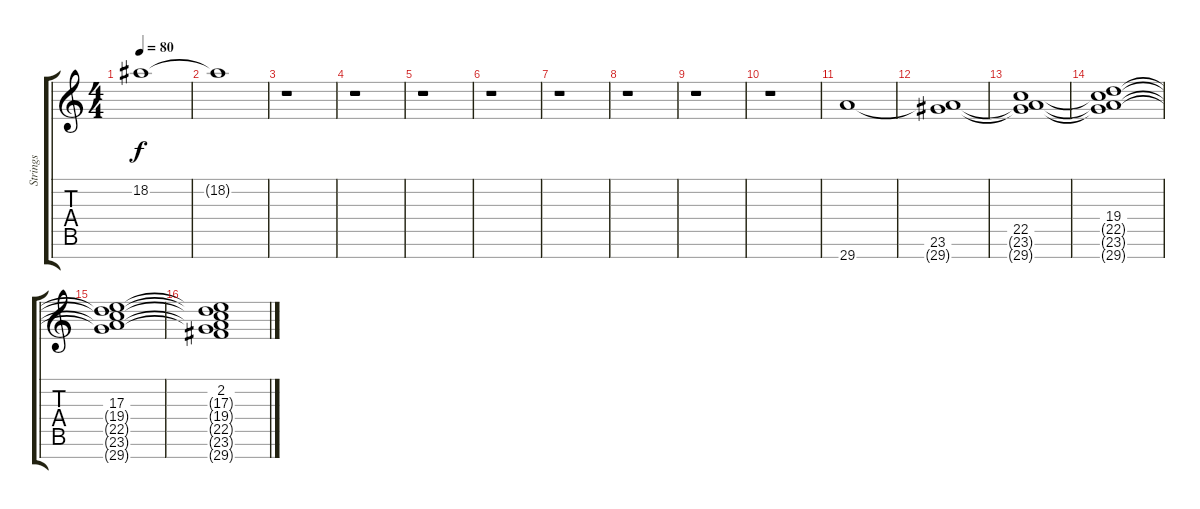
\track ("Strings" "Strings") {instrument stringensemble2}
\staff {score tabs}
\tuning (A4 E4 B3 G3 D3 A2 E2) {hide}
\ts (4 4)
\tempo 80
\clef g2
\ks c
18.2.1{dy f} |
18.2{t}.1 |
r.1 |
r.1 |
r.1 |
r.1 |
r.1 |
r.1 |
r.1 |
r.1 |
29.7.1 |
(23.6 29.7{t}).1 |
(22.5 23.6{t} 29.7{t}).1 |
(19.4 22.5{t} 23.6{t} 29.7{t}).1 |
(17.3 19.4{t} 22.5{t} 23.6{t} 29.7{t}).1 |
(2.2 17.3{t} 19.4{t} 22.5{t} 23.6{t} 29.7{t}).1
